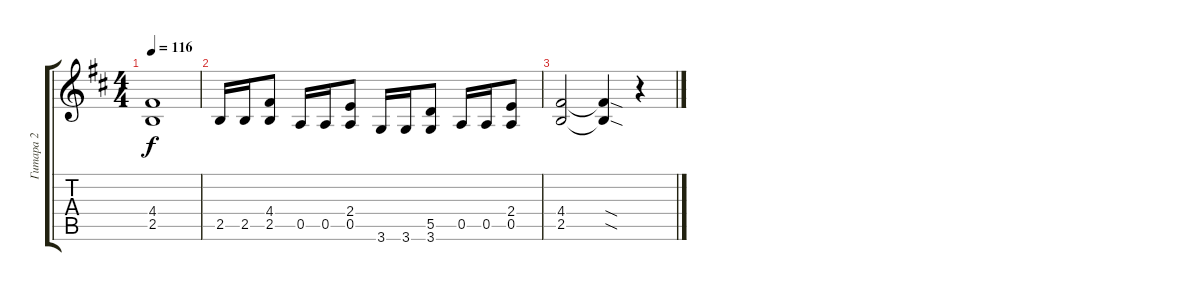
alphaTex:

\track ("Гитара 2" "Гитара 2") {instrument distortionguitar}
\staff {score tabs}
\tuning (E4 B3 G3 D3 A2 E2) {hide}
\ts (4 4)
\tempo 116
\clef g2
\ks bminor
(4.4{t} 2.5{t}).1{dy f} |
2.5.16 2.5.16 (4.4 2.5).8 0.5.16 0.5.16 (2.4 0.5).8 3.6.16 3.6.16 (5.5 3.6).8 0.5.16 0.5.16 (2.4 0.5).8 |
(4.4 2.5).2 (4.4{sod t} 2.5{sod t}).4 r.4
